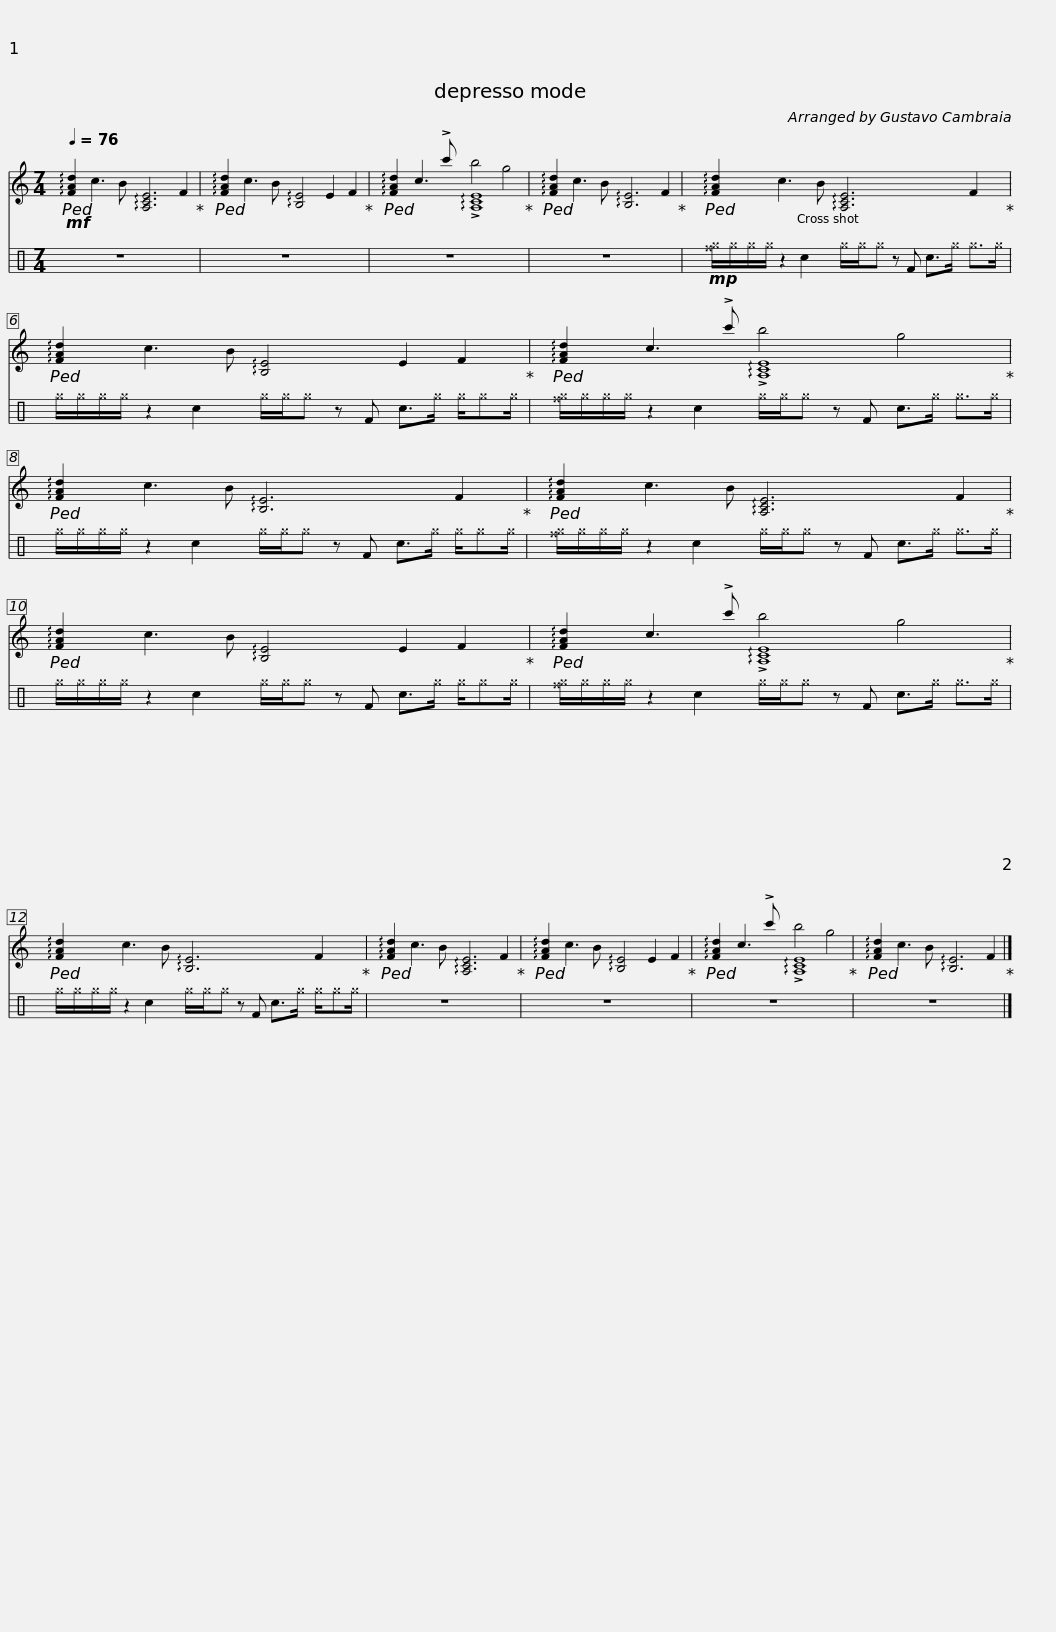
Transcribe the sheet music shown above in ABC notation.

X:1
%%score ( 1 2 ) 3
L:1/8
Q:1/4=76
M:7/4
I:linebreak $
K:C
V:1 treble
V:2 treble
V:3 perc
K:none
V:1
!mf!!ped! !arpeggio![FAd]2 c3 B !arpeggio![A,CE]6 F2!ped-up! |!ped! !arpeggio![FAd]2 c3 B !arpeggio![B,E]4 E2 F2!ped-up! |!ped! !arpeggio![FAd]2 c3 !>!c' !arpeggio![A,CE]8!ped-up! |!ped! !arpeggio![FAd]2 c3 B !arpeggio![B,E]6 F2!ped-up! |$!ped! !arpeggio![FAd]2 c3 B !arpeggio![A,CE]6 F2!ped-up! | %5
!ped! !arpeggio![FAd]2 c3 B !arpeggio![B,E]4 E2 F2!ped-up! |$!ped! !arpeggio![FAd]2 c3 !>!c' !arpeggio![A,CE]8!ped-up! |!ped! !arpeggio![FAd]2 c3 B !arpeggio![B,E]6 F2!ped-up! |$!ped! !arpeggio![FAd]2 c3 B !arpeggio![A,CE]6 F2!ped-up! |!ped! !arpeggio![FAd]2 c3 B !arpeggio![B,E]4 E2 F2!ped-up! |$ %10
!ped! !arpeggio![FAd]2 c3 !>!c' !arpeggio![A,CE]8!ped-up! |!ped! !arpeggio![FAd]2 c3 B !arpeggio![B,E]6 F2!ped-up! |$!ped! !arpeggio![FAd]2 c3 B !arpeggio![A,CE]6 F2!ped-up! |!ped! !arpeggio![FAd]2 c3 B !arpeggio![B,E]4 E2 F2!ped-up! |!ped! !arpeggio![FAd]2 c3 !>!c' !arpeggio![A,CE]8!ped-up! | %15
!ped! !arpeggio![FAd]2 c3 B !arpeggio![B,E]6 F2!ped-up! |] %16
V:2
 x14 | x14 | x6 !>!b4 g4 | x14 |$ x14 | %5
 x14 |$ x6 !>!b4 g4 | x14 |$ x14 | x14 |$ %10
 x6 !>!b4 g4 | x14 |$ x14 | x14 | x6 !>!b4 g4 | %15
 x14 |] %16
V:3
 z14 | z14 | z14 | z14 |$!mp! [^f^g]/^g/^g/^g/ z2 c2 ^g/^g/^g z F c>^g ^g>^g | %5
 ^g/^g/^g/^g/ z2 c2 ^g/^g/^g z F c>^g ^g/^g^g/ |$ [^f^g]/^g/^g/^g/ z2 c2 ^g/^g/^g z F c>^g ^g>^g | ^g/^g/^g/^g/ z2 c2 ^g/^g/^g z F c>^g ^g/^g^g/ |$ [^f^g]/^g/^g/^g/ z2 c2 ^g/^g/^g z F c>^g ^g>^g | ^g/^g/^g/^g/ z2 c2 ^g/^g/^g z F c>^g ^g/^g^g/ |$ %10
 [^f^g]/^g/^g/^g/ z2 c2 ^g/^g/^g z F c>^g ^g>^g | ^g/^g/^g/^g/ z2 c2 ^g/^g/^g z F c>^g ^g/^g^g/ |$ z14 | z14 | z14 | %15
 z14 |] %16
